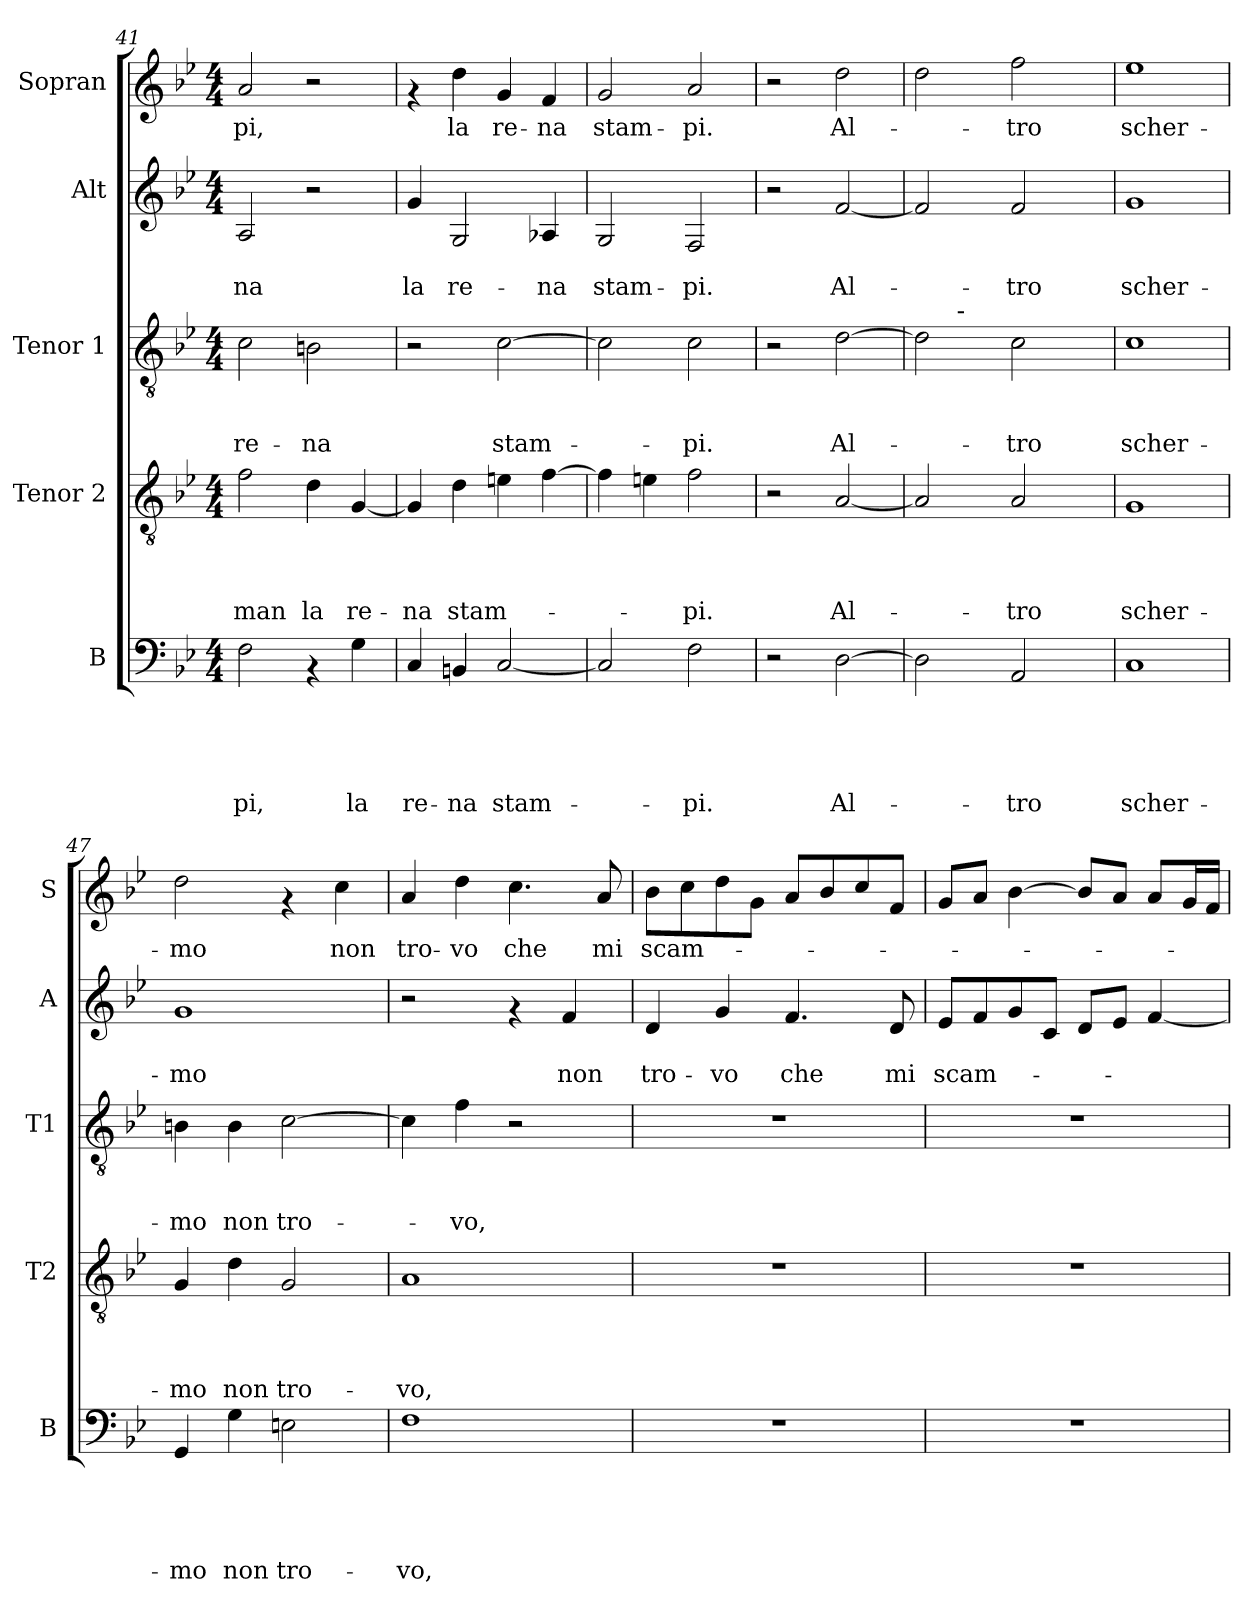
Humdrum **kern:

**kern	**text	**text	**text	**text	**text	**kern	**text	**text	**text	**text	**kern	**text	**text	**text	**kern	**text	**text	**kern	**text
*part5	*part5	*part5	*part5	*part5	*part5	*part4	*part4	*part4	*part4	*part4	*part3	*part3	*part3	*part3	*part2	*part2	*part2	*part1	*part1
*staff5	*staff5	*staff5	*staff5	*staff5	*staff5	*staff4	*staff4	*staff4	*staff4	*staff4	*staff3	*staff3	*staff3	*staff3	*staff2	*staff2	*staff2	*staff1	*staff1
*I"B	*	*	*	*	*	*I"Tenor 2	*	*	*	*	*I"Tenor 1	*	*	*	*I"Alt	*	*	*I"Sopran	*
*I'B	*	*	*	*	*	*I'T2	*	*	*	*	*I'T1	*	*	*	*I'A	*	*	*I'S	*
*clefF4	*	*	*	*	*	*clefGv2	*	*	*	*	*clefGv2	*	*	*	*clefG2	*	*	*clefG2	*
*k[b-e-]	*	*	*	*	*	*k[b-e-]	*	*	*	*	*k[b-e-]	*	*	*	*k[b-e-]	*	*	*k[b-e-]	*
*B-:	*	*	*	*	*	*B-:	*	*	*	*	*B-:	*	*	*	*B-:	*	*	*B-:	*
*M4/4	*	*	*	*	*	*M4/4	*	*	*	*	*M4/4	*	*	*	*M4/4	*	*	*M4/4	*
=41	=41	=41	=41	=41	=41	=41	=41	=41	=41	=41	=41	=41	=41	=41	=41	=41	=41	=41	=41
!	!	!	!	!	!LO:LY:b	!	!	!	!	!LO:LY:b	!	!	!	!LO:LY:b:rj	!	!	!LO:LY:b	!	!LO:LY:b
2F\	.	.	.	.	-pi,	2f\	.	.	.	-man	2c\	.	.	re-	2A/	.	-na	2a/	-pi,
!	!	!	!	!	!	!	!	!	!	!LO:LY:b	!	!	!	!LO:LY:b:rj	!	!	!	!	!
4rAA	.	.	.	.	.	4d\	.	.	.	la	2Bn\	.	.	-na	2r	.	.	2r	.
!	!	!	!	!	!LO:LY:b	!	!	!	!	!LO:LY:b	!	!	!	!	!	!	!	!	!
4G\	.	.	.	.	la	[<4G/	.	.	.	re-	.	.	.	.	.	.	.	.	.
=42	=42	=42	=42	=42	=42	=42	=42	=42	=42	=42	=42	=42	=42	=42	=42	=42	=42	=42	=42
!	!	!	!	!	!LO:LY:b	!	!	!	!	!LO:LY:b	!	!	!	!	!	!	!LO:LY:b	!	!
4C/	.	.	.	.	re-	4G/]	.	.	.	-na	2r	.	.	.	4g/	.	la	4rf	.
!	!	!	!	!	!LO:LY:b	!	!	!	!	!LO:LY:b	!	!	!	!	!	!	!LO:LY:b	!	!LO:LY:b
4BBn/	.	.	.	.	-na	4d\	.	.	.	stam-	.	.	.	.	2G/	.	re-	4dd\	la
!	!	!	!	!	!LO:LY:b	!	!	!	!	!	!	!	!	!LO:LY:b:rj	!	!	!	!	!LO:LY:b
[<2C/	.	.	.	.	stam-	4en\	.	.	.	.	[>2c\	.	.	stam-	.	.	.	4g/	re-
!	!	!	!	!	!	!	!	!	!	!	!	!	!	!	!	!	!LO:LY:b	!	!LO:LY:b
.	.	.	.	.	.	[>4f\	.	.	.	.	.	.	.	.	4A-X/	.	-na	4f/	-na
=43	=43	=43	=43	=43	=43	=43	=43	=43	=43	=43	=43	=43	=43	=43	=43	=43	=43	=43	=43
!	!	!	!	!	!	!	!	!	!	!	!	!	!	!	!	!	!LO:LY:b	!	!LO:LY:b
2C/]	.	.	.	.	.	4f\]	.	.	.	.	2c\]	.	.	.	2G/	.	stam-	2g/	stam-
.	.	.	.	.	.	4en\	.	.	.	.	.	.	.	.	.	.	.	.	.
!	!	!	!	!	!LO:LY:b	!	!	!	!	!LO:LY:b	!	!	!	!LO:LY:b:rj	!	!	!LO:LY:b	!	!LO:LY:b
2F\	.	.	.	.	-pi.	2f\	.	.	.	-pi.	2c\	.	.	-pi.	2F/	.	-pi.	2a/	-pi.
=44	=44	=44	=44	=44	=44	=44	=44	=44	=44	=44	=44	=44	=44	=44	=44	=44	=44	=44	=44
2r	.	.	.	.	.	2r	.	.	.	.	2r	.	.	.	2r	.	.	2r	.
!	!	!	!	!	!LO:LY:b	!	!	!	!	!LO:LY:b	!	!	!	!LO:LY:b:rj	!	!	!LO:LY:b	!	!LO:LY:b
[>2D\	.	.	.	.	Al-	[>2A/	.	.	.	Al-	[>2d\	.	.	Al-	[>2f/	.	Al-	2dd\	Al-
!!LO:PB:g=z
=45	=45	=45	=45	=45	=45	=45	=45	=45	=45	=45	=45	=45	=45	=45	=45	=45	=45	=45	=45
*	*	*	*	*	*	*	*	*	*	*	*^	*	*	*	*	*	*	*	*
2D\]	.	.	.	.	.	2A/]	.	.	.	.	2d\]	8ryy	.	.	.	2f/]	.	.	2dd\	.
.	.	.	.	.	.	.	.	.	.	.	.	32ryy	.	.	.	.	.	.	.	.
!	!	!	!	!	!	!	!	!	!	!	!	!LO:TX:a:t=-	!	!	!	!	!	!	!	!
.	.	.	.	.	.	.	.	.	.	.	.	2ryy	.	.	.	.	.	.	.	.
!	!	!	!	!	!LO:LY:b	!	!	!	!	!LO:LY:b	!	!	!	!	!LO:LY:b:rj	!	!	!LO:LY:b	!	!LO:LY:b
2AA/	.	.	.	.	-tro	2A/	.	.	.	-tro	2c\	.	.	.	-tro	2f/	.	-tro	2ff\	-tro
.	.	.	.	.	.	.	.	.	.	.	.	4ryy	.	.	.	.	.	.	.	.
.	.	.	.	.	.	.	.	.	.	.	.	16.ryy	.	.	.	.	.	.	.	.
=46	=46	=46	=46	=46	=46	=46	=46	=46	=46	=46	=46	=46	=46	=46	=46	=46	=46	=46	=46	=46
!	!	!	!	!	!LO:LY:b	!	!	!	!	!LO:LY:b	!	!	!	!	!LO:LY:b:rj	!	!	!LO:LY:b	!	!LO:LY:b
*	*	*	*	*	*	*	*	*	*	*	*v	*v	*	*	*	*	*	*	*	*
1C	.	.	.	.	scher-	1G	.	.	.	scher-	1c	.	.	scher-	1g	.	scher-	1ee-	scher-
=47	=47	=47	=47	=47	=47	=47	=47	=47	=47	=47	=47	=47	=47	=47	=47	=47	=47	=47	=47
!	!	!	!	!	!LO:LY:b	!	!	!	!	!LO:LY:b	!	!	!	!LO:LY:b:rj	!	!	!LO:LY:b	!	!LO:LY:b
4GG/	.	.	.	.	-mo	4G/	.	.	.	-mo	4Bn\	.	.	-mo	1g	.	-mo	2dd\	-mo
!	!	!	!	!	!LO:LY:b	!	!	!	!	!LO:LY:b	!	!	!	!LO:LY:b:rj	!	!	!	!	!
4G\	.	.	.	.	non	4d\	.	.	.	non	4B\	.	.	non	.	.	.	.	.
!	!	!	!	!	!LO:LY:b	!	!	!	!	!LO:LY:b	!	!	!	!LO:LY:b:rj	!	!	!	!	!
2En\	.	.	.	.	tro-	2G/	.	.	.	tro-	[>2c\	.	.	tro-	.	.	.	4rf	.
!	!	!	!	!	!	!	!	!	!	!	!	!	!	!	!	!	!	!	!LO:LY:b
.	.	.	.	.	.	.	.	.	.	.	.	.	.	.	.	.	.	4cc\	non
=48	=48	=48	=48	=48	=48	=48	=48	=48	=48	=48	=48	=48	=48	=48	=48	=48	=48	=48	=48
!	!	!	!	!	!LO:LY:b	!	!	!	!	!LO:LY:b	!	!	!	!	!	!	!	!	!LO:LY:b
1F	.	.	.	.	-vo,	1A	.	.	.	-vo,	4c\]	.	.	.	2r	.	.	4a/	tro-
!	!	!	!	!	!	!	!	!	!	!	!	!	!	!LO:LY:b:rj	!	!	!	!	!LO:LY:b
.	.	.	.	.	.	.	.	.	.	.	4f\	.	.	-vo,	.	.	.	4dd\	-vo
!	!	!	!	!	!	!	!	!	!	!	!	!	!	!	!	!	!	!	!LO:LY:b
.	.	.	.	.	.	.	.	.	.	.	2r	.	.	.	4rf	.	.	4.cc\	che
!	!	!	!	!	!	!	!	!	!	!	!	!	!	!	!	!	!LO:LY:b	!	!
.	.	.	.	.	.	.	.	.	.	.	.	.	.	.	4f/	.	non	.	.
!	!	!	!	!	!	!	!	!	!	!	!	!	!	!	!	!	!	!	!LO:LY:b
.	.	.	.	.	.	.	.	.	.	.	.	.	.	.	.	.	.	8a/	mi
=49	=49	=49	=49	=49	=49	=49	=49	=49	=49	=49	=49	=49	=49	=49	=49	=49	=49	=49	=49
!	!	!	!	!	!	!	!	!	!	!	!	!	!	!	!	!	!LO:LY:b	!	!LO:LY:b
1r	.	.	.	.	.	1r	.	.	.	.	1r	.	.	.	4d/	.	tro-	8b-\L	scam-
.	.	.	.	.	.	.	.	.	.	.	.	.	.	.	.	.	.	8cc\	.
!	!	!	!	!	!	!	!	!	!	!	!	!	!	!	!	!	!LO:LY:b	!	!
.	.	.	.	.	.	.	.	.	.	.	.	.	.	.	4g/	.	-vo	8dd\	.
.	.	.	.	.	.	.	.	.	.	.	.	.	.	.	.	.	.	8g\J	.
!	!	!	!	!	!	!	!	!	!	!	!	!	!	!	!	!	!LO:LY:b	!	!
.	.	.	.	.	.	.	.	.	.	.	.	.	.	.	4.f/	.	che	8a/L	.
.	.	.	.	.	.	.	.	.	.	.	.	.	.	.	.	.	.	8b-/	.
.	.	.	.	.	.	.	.	.	.	.	.	.	.	.	.	.	.	8cc/	.
!	!	!	!	!	!	!	!	!	!	!	!	!	!	!	!	!	!LO:LY:b	!	!
.	.	.	.	.	.	.	.	.	.	.	.	.	.	.	8d/	.	mi	8f/J	.
!!LO:LB:g=z
=50	=50	=50	=50	=50	=50	=50	=50	=50	=50	=50	=50	=50	=50	=50	=50	=50	=50	=50	=50
!	!	!	!	!	!	!	!	!	!	!	!	!	!	!	!	!	!LO:LY:b	!	!
1r	.	.	.	.	.	1r	.	.	.	.	1r	.	.	.	8e-/L	.	scam-	8g/L	.
.	.	.	.	.	.	.	.	.	.	.	.	.	.	.	8f/	.	.	8a/J	.
.	.	.	.	.	.	.	.	.	.	.	.	.	.	.	8g/	.	.	[>4b-\	.
.	.	.	.	.	.	.	.	.	.	.	.	.	.	.	8c/J	.	.	.	.
.	.	.	.	.	.	.	.	.	.	.	.	.	.	.	8d/L	.	.	8b-/L]	.
.	.	.	.	.	.	.	.	.	.	.	.	.	.	.	8e-/J	.	.	8a/J	.
.	.	.	.	.	.	.	.	.	.	.	.	.	.	.	[<4f/	.	.	8a/L	.
.	.	.	.	.	.	.	.	.	.	.	.	.	.	.	.	.	.	16g/L	.
.	.	.	.	.	.	.	.	.	.	.	.	.	.	.	.	.	.	16f/JJ	.
=	=	=	=	=	=	=	=	=	=	=	=	=	=	=	=	=	=	=	=
*-	*-	*-	*-	*-	*-	*-	*-	*-	*-	*-	*-	*-	*-	*-	*-	*-	*-	*-	*-
